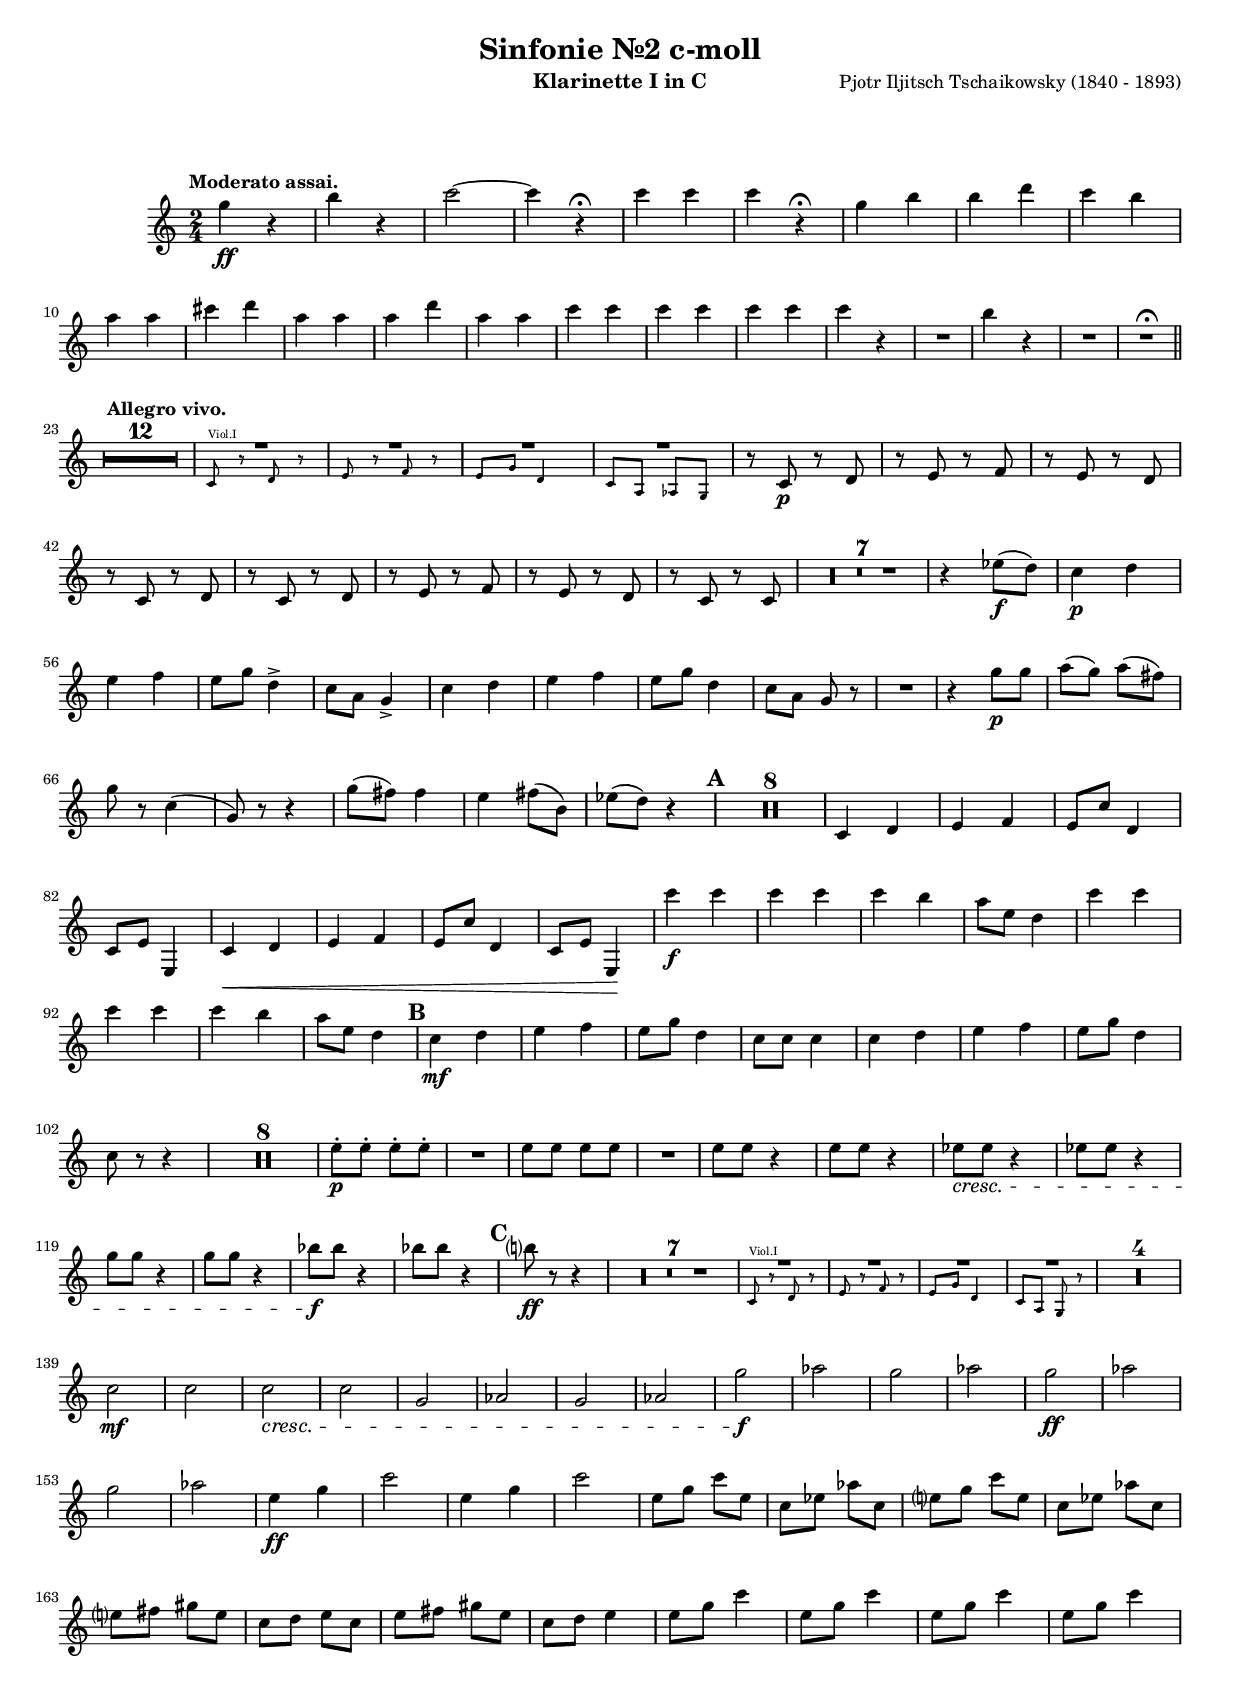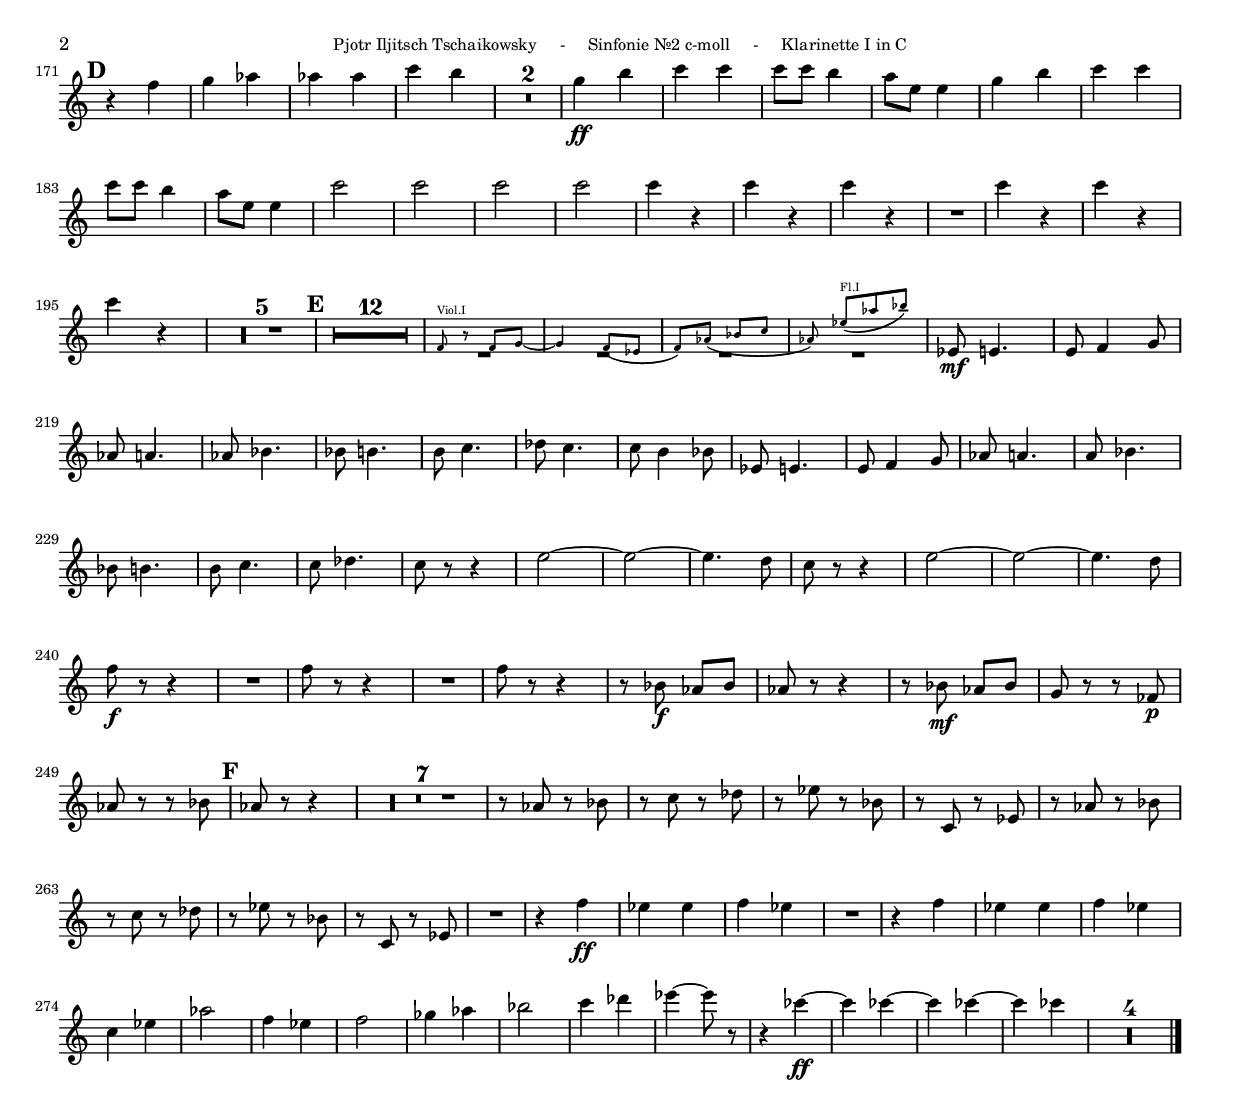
\version "2.18.2"
\language "deutsch"

\paper {
    top-margin = 10\mm
    bottom-margin = 10\mm
    left-margin = 10\mm
    right-margin = 10\mm
    ragged-last = ##f
}

\header{
  title = "Sinfonie Nr.2 c-moll"
  subtitle = ""
  composerShort = "Pjotr Iljitsch Tschaikowsky"
  composer = "Pjotr Iljitsch Tschaikowsky (1840 - 1893)"
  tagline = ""
}

% Adapt this for automatic line-breaks
mBreak = {}
mBreak = { \break }
#(set-global-staff-size 16)

% Useful snippets
pCresc = _\markup { \dynamic p \italic "cresc." }
mfDim = _\markup { \dynamic mf \italic "dim." }
fCantabile = _\markup { \dynamic f \italic "cantabile" }
smorz = _\markup { \italic "smorz." }
sempreFf = _\markup { \italic "sempre" \dynamic ff }
sempreFff = _\markup { \italic "sempre" \dynamic fff }
pocoF = _\markup { \italic "poco" \dynamic f }
ffz = _\markup { \dynamic { ffz } } 
crescMolto = _\markup { \italic "cresc. molto" }
pMoltoCresc = _\markup { \dynamic p \italic "molto cresc." }
sempreCresc = _\markup { \italic "sempre cresc." }
ppEspr = _\markup { \dynamic pp \italic "espr." }
ppiuEspress = _\markup { \dynamic p \italic "più espress." }
pocoCresc = _\markup { \italic "poco cresc." }
mfEspress = _\markup { \dynamic mf \italic "espress." }
pEspress = _\markup { \dynamic p \italic "espress." }
string = ^\markup { \italic "string." }
stringendo = ^\markup { \italic "stringendo" }
pocoString = ^\markup { \italic "poco string." }
sempreStringendo = ^\markup { \italic "sempre stringendo" }
sempreString = ^\markup { \italic "sempre string." }
tuttaForza = _\markup { \italic "tutta forza" }
allargando = _\markup { \italic "allargando" }
pocoMenoMosso = ^\markup {\italic \bold {"Poco meno mosso."} }
rit = ^\markup {\italic {"rit."} }
rall = ^\markup {\italic {"rall."} }
riten = ^\markup {\italic {"riten."} }
ritATempo = ^\markup { \center-align \italic {"  rit. a tempo"} }
aTempo = ^\markup { \italic {"a tempo"} }
moltoRit = ^\markup { \italic {"molto rit."} }
pocoRit = ^\markup {\italic {"poco rit."} }
pocoRiten = ^\markup {\italic {"poco riten."} }
sec = ^\markup {\italic {"sec."} }
pocoRall = ^\markup {\italic {"poco rall."} }
pocoAPocoRall = ^\markup {\italic {"poco a poco rall."} }
pocoAPocoAccel = ^\markup {\italic {"poco a poco accel."} }
pocoAPocoAccelAlD = ^\markup {\italic {"poco a poco accel. al D"} }
sempreAccel = ^\markup {\italic {"sempre accel."} }
solo = ^\markup { "Solo" }
piuF = _\markup { \italic "più" \dynamic f }
piuP = _\markup { \italic "più" \dynamic p }
lento = ^\markup { \italic "Lento" }
accel = ^\markup { \bold { "accel." } }
tempoPrimo = ^\markup { \italic { "Tempo I" } }

% Adapted from http://lsr.di.unimi.it/LSR/Snippet?id=655
% Make title, subtitle, instrument appear on pages other than the first
#(define (part-not-first-page layout props arg)
   (if (not (= (chain-assoc-get 'page:page-number props -1)
               (ly:output-def-lookup layout 'first-page-number)))
       (interpret-markup layout props arg)
       empty-stencil))

\paper {
  oddHeaderMarkup = \markup
  \fill-line {
    " "
    \on-the-fly #part-not-first-page \fontsize #-1.0 \concat {
      \fromproperty #'header:composerShort
      "     -     "
      \fromproperty #'header:title
      "     -     "
      \fromproperty #'header:instrument
    }
    \on-the-fly #print-page-number-check-first \fromproperty #'page:page-number-string
  }
  evenHeaderMarkup = \markup
  \fill-line {
    \on-the-fly #print-page-number-check-first \fromproperty #'page:page-number-string
    \on-the-fly #part-not-first-page \fontsize #-1.0 \concat {
      \fromproperty #'header:composerShort
      "     -     "
      \fromproperty #'header:title
      "     -     "
      \fromproperty #'header:instrument
    }
    " "
  }
  % Distance between title stuff and music
  markup-system-spacing.basic-distance = #12
  markup-system-spacing.minimum-distance = #12
  markup-system-spacing.padding = #10
  % Distance between music systems
  system-system-spacing.basic-distance = #14
  system-system-spacing.minimum-distance = #14
  % system-system-spacing.padding = #10
  
}

% ---------------------------------------------------------

clarinet_I = {
  \set Score.markFormatter = #format-mark-alphabet
  \accidentalStyle Score.modern-cautionary
  \compressFullBarRests
  \defaultTimeSignature
  \time 2/4
  \tempo "Moderato assai."
  \key c \major
  \clef violin
  \relative c' {
    % p1 1
    g''4\ff r |
    h4 r |
    c2~ |
    c4 r\fermata |
    c4 c |
    c4 r\fermata |
    g4 h |
    h4 d |
    c4 h |
    \mBreak
    
    % p1 2
    a4 a |
    cis4 d |
    a4 a |
    a4 d |
    a4 a |
    \repeat unfold 3 { c4 c } |
    c4 r |
    R2 |
    h4 r |
    R2 |
    R2\fermataMarkup |
    \bar "||"
    \mBreak
    
    % p1 3
    \tempo "Allegro vivo."
    R2*12 |
    <<
      {
        \override MultiMeasureRest.staff-position = #2
        R2*4 |
        \revert MultiMeasureRest.staff-position
      }
      \new CueVoice {
        \set instrumentCueName = "Viol.I"
        \stemUp {
          c,,8 r d r |
          e8 r f r |
          e8 g d4 |
          c8 a as g |
        }
      }
    >>
    r8 c\p r d |
    r8 e r f |
    r8 e r d |
    \mBreak
    
    % p1 4
    r8 c r d |
    r8 c r d |
    r8 e r f |
    r8 e r d |
    r8 c r c |
    R2*7 |
    r4 es'8(\f d) |
    c4\p d |
    \mBreak
    
    % p1 5
    e4 f |
    e8 g d4-> |
    c8 a g4-> |
    c4 d |
    e4 f |
    e8 g d4 |
    c8 a g r |
    R2 |
    r4 g'8\p g |
    a( g) a( fis) |
    \mBreak
    
    % p1 6
    g8 r c,4( |
    g8) r r4 |
    g'8( fis) fis4 |
    e4 fis8( h,) |
    es8( d) r4 |
    \mark #1
    R2*8 |
    c,4 d |
    e4 f |
    e8 c' d,4 |
    \mBreak
    
    % p1 7
    c8 e e,4 |
    c'4\< d |
    e4 f |
    e8 c' d,4 |
    c8 e e,4\! |
    c'''4\f c |
    c4 c |
    c4 h |
    a8 e d4 |
    c'4 c |
    \mBreak
    
    % p1 8
    c4 c |
    c4 h |
    a8 e d4 |
    \mark #2 |
    c4\mf d |
    e4 f |
    e8 g d4 |
    c8 c c4 |
    c4 d |
    e4 f |
    e8 g d4 |
    \mBreak
    
    %p1 9
    c8 r r4 |
    R2*8 |
    e8-.\p \repeat unfold 3 e-. |
    R2 |
    e8 e e e |
    R2 |
    \repeat unfold 2 { e8 e r4 } |
    es8\cresc es r4 |
    es8 es r4 |
    \mBreak
    
    % p1 10
    \repeat unfold 2 { g8 g r4 } |
    b8\f b r4 |
    b8 b r4 |
    \mark #3 |
    h8\ff r r4 |
    R2*7 |
    <<
      {
        \override MultiMeasureRest.staff-position = #2
        R2*4 |
        \revert MultiMeasureRest.staff-position
      }
      \new CueVoice {
        \set instrumentCueName = "Viol.I"
        \stemUp {
          c,,8 r d r |
          e8 r f r |
          e8 g d4 |
          c8 a g r |
        }
      }
    >>
    R2*4 |
    \mBreak
    
    % p1 11
    c'2\mf |
    c2 |
    c2 \cresc |
    c2 |
    g2 |
    as2 |
    g2 |
    as2 |
    g'2\f |
    as2 |
    g2 |
    as2 |
    g2\ff |
    as2 |
    \mBreak
    
    % p2 1
    g2 |
    as2 |
    e4\ff g |
    c2 |
    e,4 g |
    c2 |
    e,8 g c e, |
    c8 es as c, |
    e8 g c e, |
    c8 es as c, |
    \mBreak
    
    % p2 2
    e8 fis gis e |
    c8 d e c |
    e8 fis gis e |
    c8 d e4 |
    e8 g c4 |
    \repeat unfold 3 { e,8 g c4 }
    \mBreak
    
    % p2 3
    \mark 4 |
    r4 f, |
    g4 as |
    as4 as |
    c4 h |
    R2*2 |
    g4\ff h |
    c4 c |
    c8 c h4 |
    a8 e e4 |
    g4 h |
    c4 c |
    \mBreak
    
    % p2 4
    c8 c h4 |
    a8 e e4 |
    c'2 |
    \repeat unfold 3 c2 |
    \repeat unfold 3 { c4 r } |
    R2 |
    \repeat unfold 2 { c4 r } |
    \mBreak
    
    
    % p2 5
    c4 r |
    R2*5 |
    \mark 5 |
    R2*12 |
    <<
      {
        \override MultiMeasureRest.staff-position = #-6
        R2*4 |
        \revert MultiMeasureRest.staff-position
      }
      \new CueVoice {
        \set instrumentCueName = "Viol.I"
        \stemUp {
          f,,8 r f g~ |
          g4 f8( es |
          f8) as( b c |
          as8)
        }
        \set instrumentCueName = "Fl.I"
        \stemUp {
          es'([ as b]) |
        }
      }
    >>
    es,,8\mf e4. |
    e8 f4 g8 |
    \mBreak
    
    % p2 6
    as8 a4. |
    as8 b4. |
    b8 h4. |
    h8 c4. |
    des8 c4. |
    c8 h4 b8 |
    es,8 e4. |
    e8 f4 g8 |
    as8 a4. |
    a8 b4. |
    \mBreak
    
    % p2 7
    b8 h4. |
    h8 c4. |
    c8 des4. |
    \repeat unfold 2 {
      c8 r r4 |
      e2~ |
      e2~ |
      e4. d8 |
    }
    \mBreak
    
    % p2 8
    f8\f r r4 |
    \repeat unfold 2 {
      R2 |
      f8 r r4 |
    }
    r8 b,8\f as b |
    as8 r r4 |
    r8 b8\mf as b |
    g8 r r fes\p |
    \mBreak
    
    % p2 9
    as8 r r b |
    \mark 6
    as8 r r4 |
    R2*7 |
    r8 as r b |
    r8 c r des |
    r8 es r b |
    r8 c, r es |
    r8 as r b |
    \mBreak
    
    % p2 10
    r8 c r des |
    r8 es r b |
    r8 c, r es |
    R2 |
    r4 f'\ff |
    es4 es |
    f4 es |
    R2 |
    r4 f |
    es4 es |
    f4 es |
    \mBreak
    
    % p2 11
    c4 es |
    as2 |
    f4 es |
    f2 |
    ges4 as |
    b2 |
    c4 des |
    es4~ es8 r |
    r4 ces\ff~ |
    ces4 ces~ |
    ces4 ces~ |
    ces4 ces |
    R2*4 |
    \mBreak

    \bar "|."
  }
}

clarinet_II = {
  \set Score.markFormatter = #format-mark-alphabet
  \accidentalStyle Score.modern-cautionary
  \compressFullBarRests
  \defaultTimeSignature
  \time 2/4
  \tempo "Moderato assai."
  \key c \major
  \clef violin
  \relative c' {
    % p1 1
    \mBreak
    \bar "|."
  }
}


% ---------------------------------------------------------

%{
\bookpart {
  \header{
    instrument = "Klarinette I in A"
  }
  \score {
    \new Staff {
      \compressFullBarRests
      \set Score.markFormatter = #format-mark-box-alphabet
      \override DynamicLineSpanner.staff-padding = #3
      \accidentalStyle Score.modern-cautionary
      <<
      {
        \transpose a a \clarinet_I
      }
      \\
      {
        \transpose a a \clarinet_II
      }
      >>
    }
  }
}
%}

\bookpart {
  \header{
    instrument = "Klarinette I in C"
  }
  \score {
    \new Staff {
      \compressFullBarRests
      \set Score.markFormatter = #format-mark-box-alphabet
      \override DynamicLineSpanner.staff-padding = #3
      \accidentalStyle Score.modern-cautionary
      \new Voice {
        \transpose c c \clarinet_I
      }
    }
  }
}


\bookpart {
  \header{
    instrument = "Klarinette II in C"
  }
  \score {
    \new Staff {
      \compressFullBarRests
      \set Score.markFormatter = #format-mark-box-alphabet
      \override DynamicLineSpanner.staff-padding = #3
      \accidentalStyle Score.modern-cautionary
      \new Voice {
        \transpose c c \clarinet_II
      }
    }
  }
}
